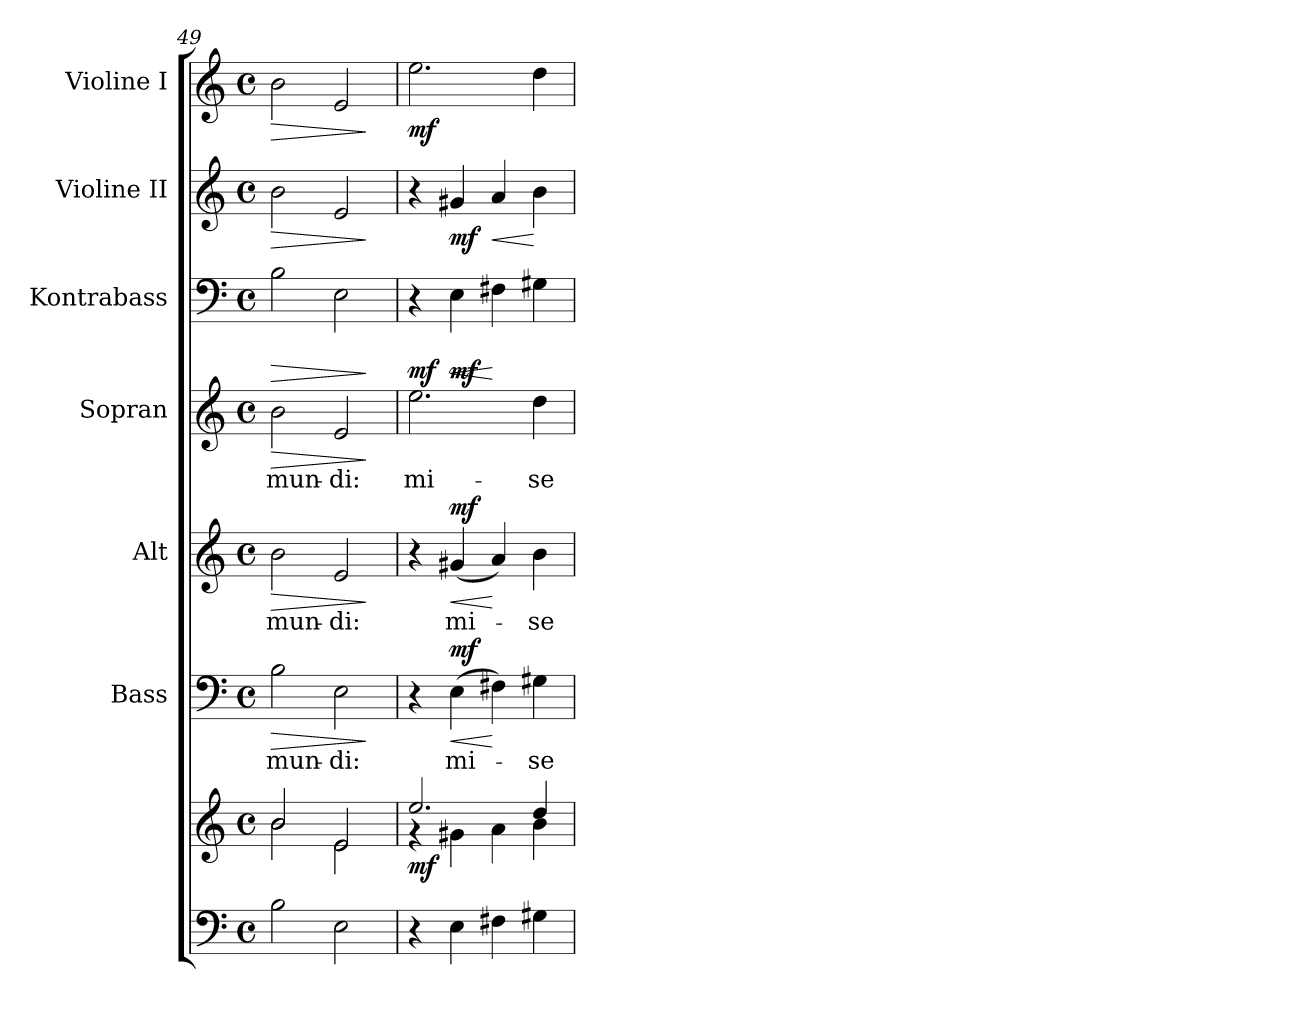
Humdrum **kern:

**kern	**kern	**dynam	**kern	**text	**dynam	**kern	**text	**dynam	**kern	**text	**dynam	**kern	**dynam	**kern	**dynam	**kern	**dynam
*part7	*part7	*part7	*part6	*part6	*part6	*part5	*part5	*part5	*part4	*part4	*part4	*part3	*part3	*part2	*part2	*part1	*part1
*staff8	*staff7	*staff7/8	*staff6	*staff6	*staff6	*staff5	*staff5	*staff5	*staff4	*staff4	*staff4	*staff3	*staff3	*staff2	*staff2	*staff1	*staff1
*	*	*	*I"Bass	*	*	*I"Alt	*	*	*I"Sopran	*	*	*I"Kontrabass	*	*I"Violine II	*	*I"Violine I	*
*	*	*	*I'B.	*	*	*I'A.	*	*	*I'S.	*	*	*I'Kb.	*	*I'Vl. II	*	*I'Vl. I	*
*clefF4	*clefG2	*	*clefF4	*	*	*clefG2	*	*	*clefG2	*	*	*clefF4	*	*clefG2	*	*clefG2	*
*	*	*	*	*	*	*	*	*	*	*	*	*ITrd7c12	*	*	*	*	*
*k[]	*k[]	*	*k[]	*	*	*k[]	*	*	*k[]	*	*	*k[]	*	*k[]	*	*k[]	*
*C:	*C:	*	*C:	*	*	*C:	*	*	*C:	*	*	*C:	*	*C:	*	*C:	*
*M4/4	*M4/4	*	*M4/4	*	*	*M4/4	*	*	*M4/4	*	*	*M4/4	*	*M4/4	*	*M4/4	*
*met(c)	*met(c)	*	*met(c)	*	*	*met(c)	*	*	*met(c)	*	*	*met(c)	*	*met(c)	*	*met(c)	*
=49	=49	=49	=49	=49	=49	=49	=49	=49	=49	=49	=49	=49	=49	=49	=49	=49	=49
*	*^	*	*	*	*	*	*	*	*	*	*	*	*	*	*	*	*
!	!	!	!	!	!LO:LY:b	!LO:HP:b	!	!LO:LY:b	!LO:HP:b	!	!LO:LY:b	!LO:HP:b	!	!LO:HP:b	!	!LO:HP:b	!	!LO:HP:b
2B\	2b/	2b\	.	2B\	mun-	>	2b\	mun-	>	2b\	mun-	>	2BB\	>	2b\	>	2b\	>
!	!	!	!	!	!LO:LY:b	!	!	!LO:LY:b	!	!	!LO:LY:b	!	!	!	!	!	!	!
2E\	2e/	2e\	.	2E\	-di:	.	2e/	-di:	.	2e/	-di:	.	2EE\	.	2e/	.	2e/	.
*	*v	*v	*	*	*	*	*	*	*	*	*	*	*	*	*	*	*	*
.	.	.	.	.	]	.	.	]	.	.	]	.	]	.	]	.	]
=50	=50	=50	=50	=50	=50	=50	=50	=50	=50	=50	=50	=50	=50	=50	=50	=50	=50
*	*^	*	*	*	*	*	*	*	*	*	*	*	*	*	*	*	*
!	!	!	!LO:DY:b	!	!	!	!	!	!	!	!LO:LY:b	!LO:DY:a	!	!	!	!	!	!LO:DY:b
4r	2.ee/	4rg	mf	4r	.	.	4r	.	.	2.ee\	mi-	mf	4r	.	4r	.	2.ee\	mf
!	!	!	!	!	!LO:LY:b	!LO:HP:b	!	!LO:LY:b	!LO:HP:b	!	!	!	!	!LO:HP:b	!	!	!	!
!	!	!	!	!	!	!LO:DY:n=1:a	!	!	!LO:DY:n=1:a	!	!	!	!	!LO:DY:n=1:b	!	!LO:DY:b	!	!
4E\	.	4g#X\	.	(>4E\	mi-	< mf	(<4g#X/	mi-	< mf	.	.	.	4EE\	< mf	4g#X/	mf	.	.
!	!	!	!	!	!	!	!	!	!	!	!	!	!	!	!	!LO:HP:b	!	!
4F#X\	.	4a\	.	4F#X\)	.	[	4a/)	.	[	.	.	.	4FF#X\	[	4a/	<	.	.
!	!	!	!	!	!LO:LY:b	!	!	!LO:LY:b	!	!	!LO:LY:b	!	!	!	!	!	!	!
4G#X\	4dd/	4b\	.	4G#X\	-se-	.	4b\	-se-	.	4dd\	-se-	.	4GG#X\	.	4b\	[	4dd\	.
*	*v	*v	*	*	*	*	*	*	*	*	*	*	*	*	*	*	*	*
=	=	=	=	=	=	=	=	=	=	=	=	=	=	=	=	=	=
*-	*-	*-	*-	*-	*-	*-	*-	*-	*-	*-	*-	*-	*-	*-	*-	*-	*-
